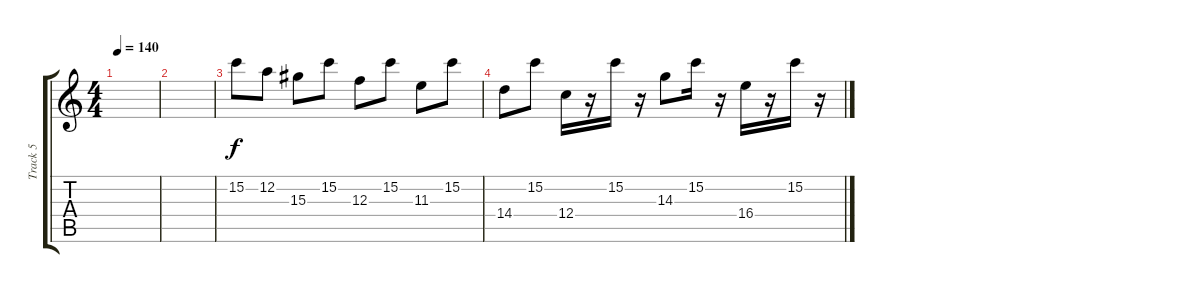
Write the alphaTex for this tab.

\track ("Track 5" "Track 5") {instrument overdrivenguitar}
\staff {score tabs}
\tuning (D4 A3 F3 C3 G2 C2) {hide}
\ts (4 4)
\tempo 140
\clef g2
\ks c
|
|
15.2.8 12.2.8 15.3.8 15.2.8 12.3.8 15.2.8 11.3.8 15.2.8 |
14.4.8 15.2.8 12.4.16 r.16 15.2.16 r.16 14.3.8 15.2.16 r.16 16.4.16 r.16 15.2.16 r.16
